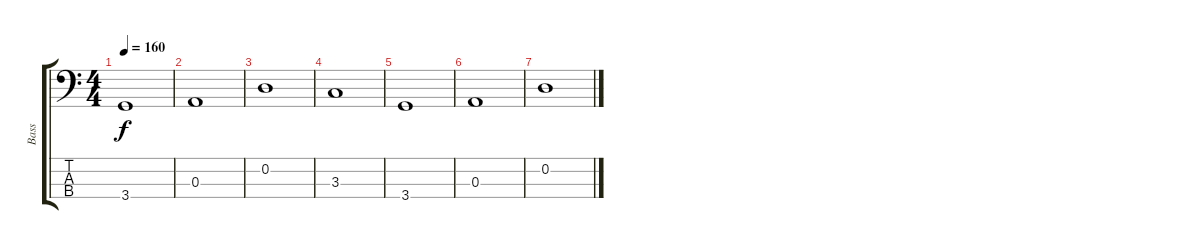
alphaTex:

\track ("Bass" "Bass") {instrument fretlessbass}
\staff {score tabs}
\tuning (G2 D2 A1 E1) {hide}
\ts (4 4)
\tempo 160
\clef f4
\ks c
3.4.1{dy f} |
0.3.1 |
0.2.1 |
3.3.1 |
3.4.1 |
0.3.1 |
0.2.1
